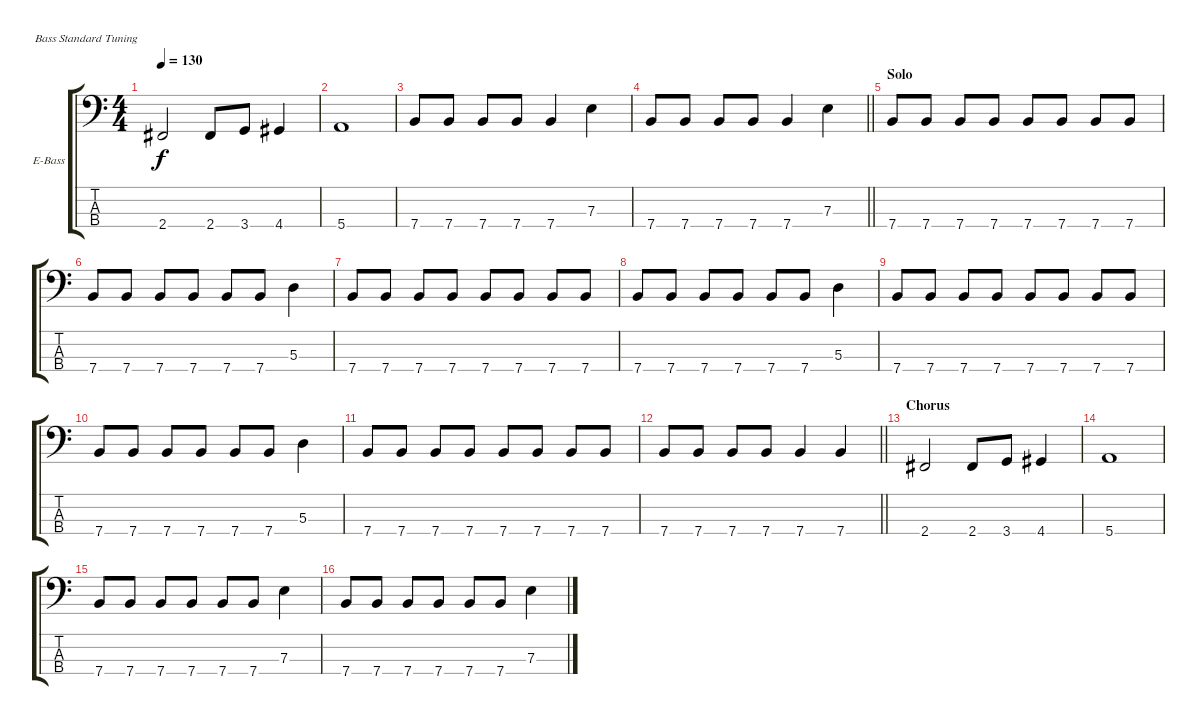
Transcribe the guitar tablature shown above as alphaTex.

\bracketExtendMode groupsimilarinstruments
\firstSystemTrackNameOrientation horizontal
\otherSystemsTrackNameOrientation horizontal
\track ("bass" "E-Bass") {instrument electricbasspick}
\staff {score tabs}
\tuning (G2 D2 A1 E1)
\ts (4 4)
\tempo 130
\clef f4
\ks c
2.4.2{dy f} 2.4.8 3.4.8 4.4.4 |
5.4.1 |
7.4.8 7.4.8 7.4.8 7.4.8 7.4.4 7.3.4 |
\barLineRight lightlight
7.4.8 7.4.8 7.4.8 7.4.8 7.4.4 7.3.4 |
\section ("" "Solo")
7.4.8 7.4.8 7.4.8 7.4.8 7.4.8 7.4.8 7.4.8 7.4.8 |
7.4.8 7.4.8 7.4.8 7.4.8 7.4.8 7.4.8 5.3.4 |
7.4.8 7.4.8 7.4.8 7.4.8 7.4.8 7.4.8 7.4.8 7.4.8 |
7.4.8 7.4.8 7.4.8 7.4.8 7.4.8 7.4.8 5.3.4 |
7.4.8 7.4.8 7.4.8 7.4.8 7.4.8 7.4.8 7.4.8 7.4.8 |
7.4.8 7.4.8 7.4.8 7.4.8 7.4.8 7.4.8 5.3.4 |
7.4.8 7.4.8 7.4.8 7.4.8 7.4.8 7.4.8 7.4.8 7.4.8 |
\barLineRight lightlight
7.4.8 7.4.8 7.4.8 7.4.8 7.4.4 7.4.4 |
\section ("" "Chorus")
2.4.2 2.4.8 3.4.8 4.4.4 |
5.4.1 |
7.4.8 7.4.8 7.4.8 7.4.8 7.4.8 7.4.8 7.3.4 |
7.4.8 7.4.8 7.4.8 7.4.8 7.4.8 7.4.8 7.3.4
